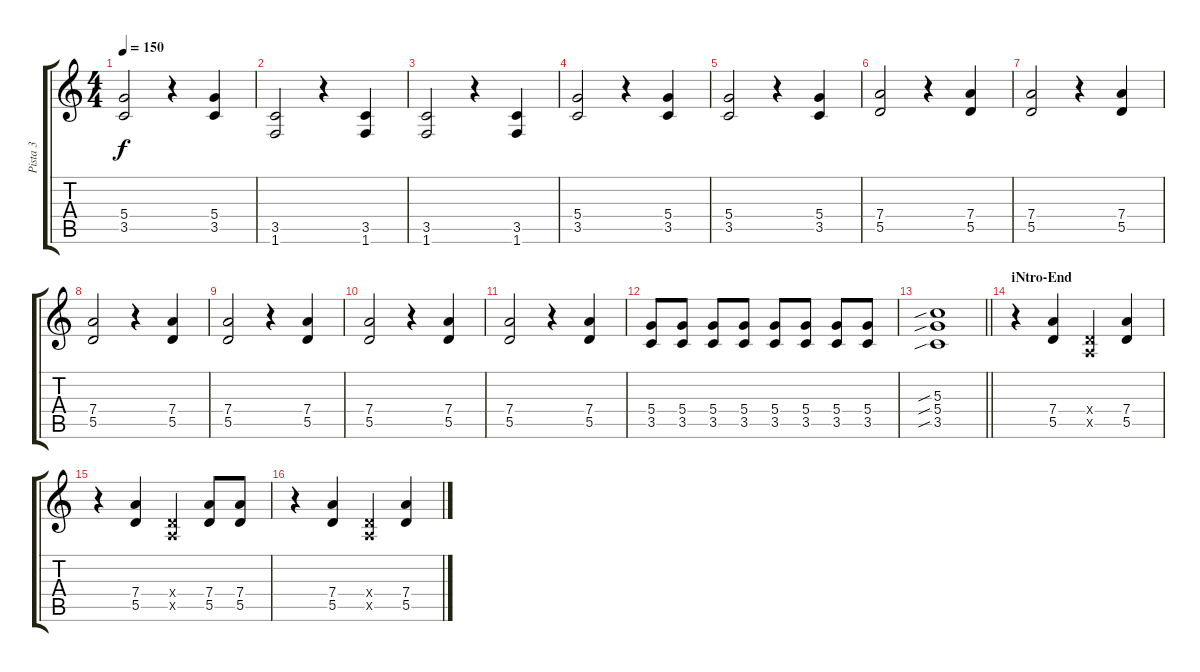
\track ("Pista 3" "Pista 3") {instrument distortionguitar}
\staff {score tabs}
\tuning (E4 B3 G3 D3 A2 E2) {hide}
\ts (4 4)
\tempo 150
\clef g2
\ks c
(5.4 3.5).2{dy f} r.4 (5.4 3.5).4 |
(3.5 1.6).2 r.4 (3.5 1.6).4 |
(3.5 1.6).2 r.4 (3.5 1.6).4 |
(5.4 3.5).2 r.4 (5.4 3.5).4 |
(5.4 3.5).2 r.4 (5.4 3.5).4 |
(7.4 5.5).2 r.4 (7.4 5.5).4 |
(7.4 5.5).2 r.4 (7.4 5.5).4 |
(7.4 5.5).2 r.4 (7.4 5.5).4 |
(7.4 5.5).2 r.4 (7.4 5.5).4 |
(7.4 5.5).2 r.4 (7.4 5.5).4 |
(7.4 5.5).2 r.4 (7.4 5.5).4 |
(5.4 3.5).8 (5.4 3.5).8 (5.4 3.5).8 (5.4 3.5).8 (5.4 3.5).8 (5.4 3.5).8 (5.4 3.5).8 (5.4 3.5).8 |
\barLineRight lightlight
(5.3{sib} 5.4{sib} 3.5{sib}).1 |
\section ("" "iNtro-End")
r.4 (7.4 5.5).4 (0.4{x} 0.5{x}).4 (7.4 5.5).4 |
r.4 (7.4 5.5).4 (0.4{x} 0.5{x}).4 (7.4 5.5).8 (7.4 5.5).8 |
r.4 (7.4 5.5).4 (0.4{x} 0.5{x}).4 (7.4 5.5).4
